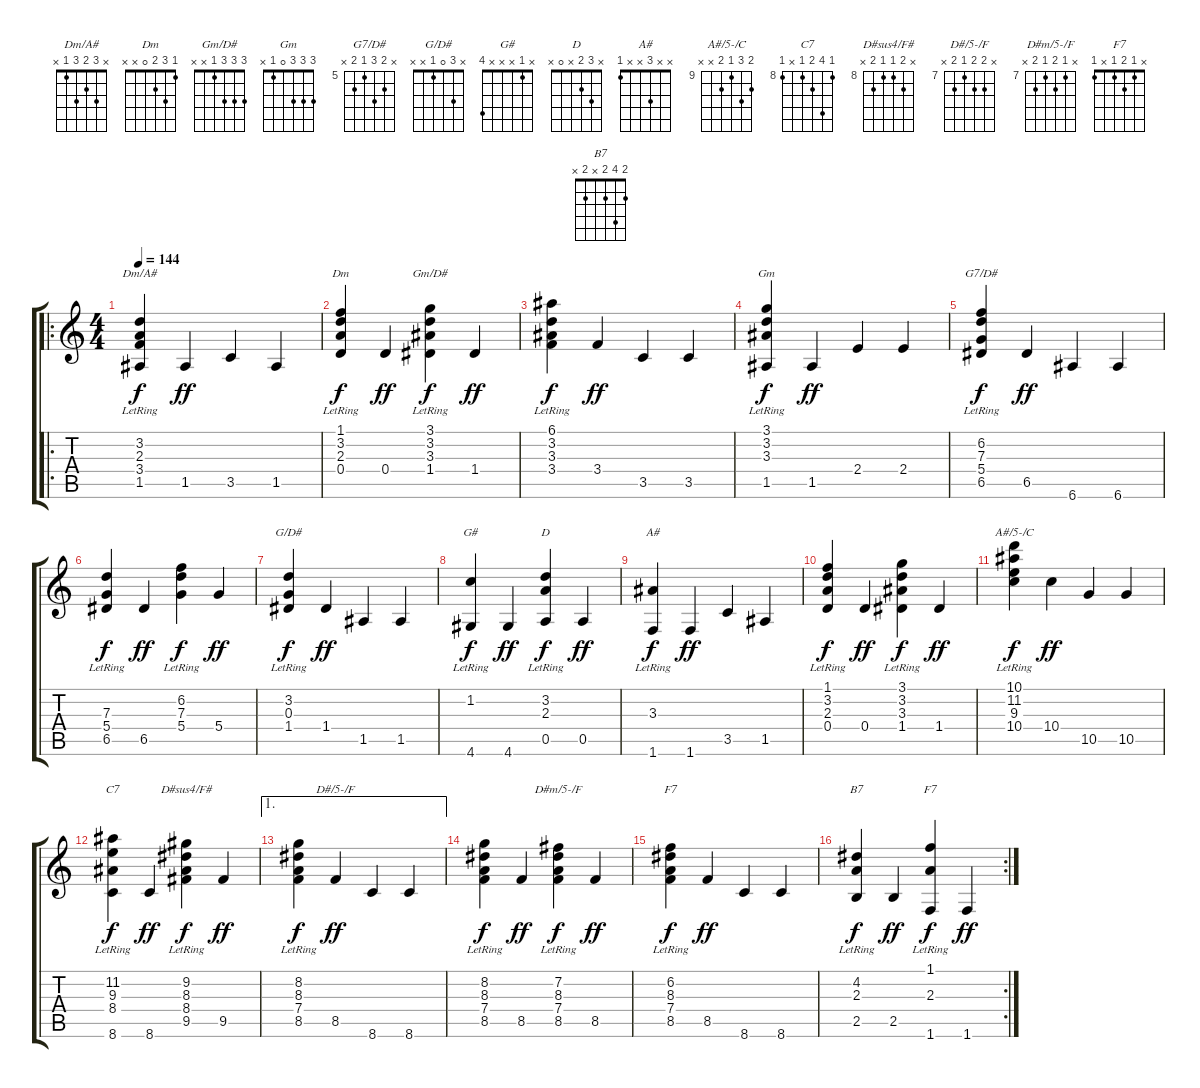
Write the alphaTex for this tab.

\track "" {instrument electricguitarjazz}
\staff {score tabs}
\tuning (E4 B3 G3 D3 A2 E2) {hide}
\chord ("Dm/A#" x 3 2 3 1 x)
\chord ("Dm" 1 3 2 0 x x)
\chord ("Gm/D#" 3 3 3 1 x x)
\chord ("Gm" 3 3 3 0 1 x)
\chord ("G7/D#" x 6 7 5 6 x) {firstfret 5}
\chord ("G/D#" x 3 0 1 x x)
\chord ("G#" x 1 x x x 4)
\chord ("D" x 3 2 x 0 x)
\chord ("A#" x x 3 x x 1)
\chord ("A#/5-/C" 10 11 9 10 x x) {firstfret 9}
\chord ("C7" 8 11 9 8 x 8) {firstfret 8}
\chord ("D#sus4/F#" x 9 8 8 9 x) {firstfret 8}
\chord ("D#/5-/F" x 8 8 7 8 x) {firstfret 7}
\chord ("D#m/5-/F" x 7 8 7 8 x) {firstfret 7}
\chord ("F7" x 6 8 7 8 x) {firstfret 6}
\chord ("B7" 2 4 2 x 2 x)
\chord ("F7" x 1 2 1 x 1)
\ro
\ts (4 4)
\tempo 144
\clef g2
\ks c
(3.2{lr} 2.3{lr} 3.4{lr} 1.5{lr}).4{ch "Dm/A#" dy f instrument electricguitarjazz} 1.5.4{dy ff} 3.5.4 1.5.4 |
(1.1{lr} 3.2{lr} 2.3{lr} 0.4{lr}).4{ch "Dm" dy f} 0.4.4{dy ff} (3.1{lr} 3.2{lr} 3.3{lr} 1.4{lr}).4{ch "Gm/D#" dy f} 1.4.4{dy ff} |
(6.1{lr} 3.2{lr} 3.3{lr} 3.4{lr}).4{dy f} 3.4.4{dy ff} 3.5.4 3.5.4 |
(3.1{lr} 3.2{lr} 3.3{lr} 1.5{lr}).4{ch "Gm" dy f} 1.5.4{dy ff} 2.4.4 2.4.4 |
(6.2{lr} 7.3{lr} 5.4{lr} 6.5{lr}).4{ch "G7/D#" dy f} 6.5.4{dy ff} 6.6.4 6.6.4 |
(7.3{lr} 5.4{lr} 6.5{lr}).4{dy f} 6.5.4{dy ff} (6.2{lr} 7.3{lr} 5.4{lr}).4{dy f} 5.4.4{dy ff} |
(3.2{lr} 0.3{lr} 1.4{lr}).4{ch "G/D#" dy f} 1.4.4{dy ff} 1.5.4 1.5.4 |
(1.2{lr} 4.6{lr}).4{ch "G#" dy f} 4.6.4{dy ff} (3.2{lr} 2.3{lr} 0.5{lr}).4{ch "D" dy f} 0.5.4{dy ff} |
(3.3{lr} 1.6{lr}).4{ch "A#" dy f} 1.6.4{dy ff} 3.5.4 1.5.4 |
(1.1{lr} 3.2{lr} 2.3{lr} 0.4{lr}).4{dy f} 0.4.4{dy ff} (3.1{lr} 3.2{lr} 3.3{lr} 1.4{lr}).4{dy f} 1.4.4{dy ff} |
(10.1{lr} 11.2{lr} 9.3{lr} 10.4{lr}).4{ch "A#/5-/C" dy f} 10.4.4{dy ff} 10.5.4 10.5.4 |
(11.2{lr} 9.3{lr} 8.4{lr} 8.6{lr}).4{ch "C7" dy f} 8.6.4{dy ff} (9.2{lr} 8.3{lr} 8.4{lr} 9.5{lr}).4{ch "D#sus4/F#" dy f} 9.5.4{dy ff} |
\ae 1
(8.2{lr} 8.3{lr} 7.4{lr} 8.5{lr}).4{dy f} 8.5.4{ch "D#/5-/F" dy ff} 8.6.4 8.6.4 |
(8.2{lr} 8.3{lr} 7.4{lr} 8.5{lr}).4{dy f} 8.5.4{dy ff} (7.2{lr} 8.3{lr} 7.4{lr} 8.5{lr}).4{ch "D#m/5-/F" dy f} 8.5.4{dy ff} |
(6.2{lr} 8.3{lr} 7.4{lr} 8.5{lr}).4{ch "F7" dy f} 8.5.4{dy ff} 8.6.4 8.6.4 |
\rc 2
(4.2{lr} 2.3{lr} 2.5{lr}).4{ch "B7" dy f} 2.5.4{dy ff} (1.1{lr} 2.3{lr} 1.6{lr}).4{ch "F7" dy f} 1.6.4{dy ff}
